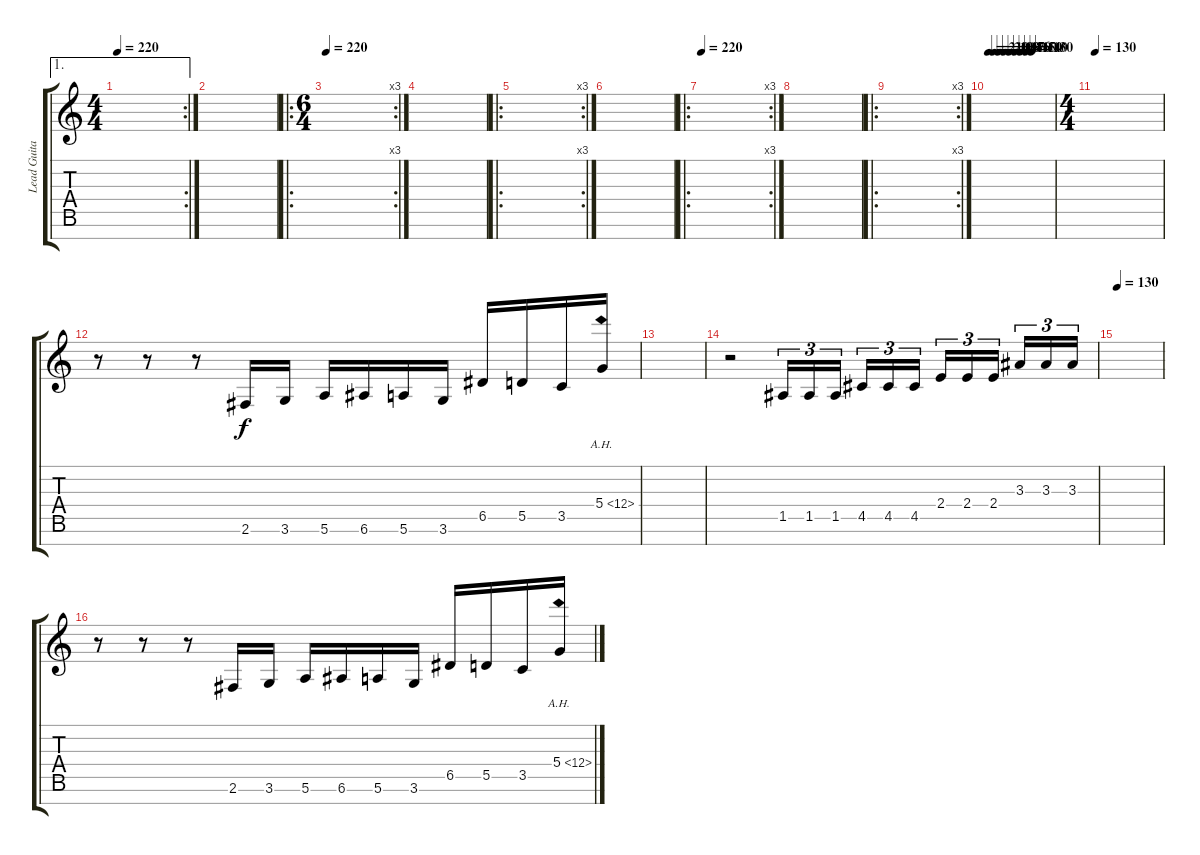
\track ("Lead Guitar" "Lead Guita") {instrument distortionguitar}
\staff {score tabs}
\tuning (E4 B3 G3 D3 A2 E2 B1) {hide}
\ae 1
\rc 2
\ts (4 4)
\tempo 220
\clef g2
\ks c
|
|
\ro
\rc 3
\ts (6 4)
\tempo 220
|
|
\ro
\rc 3
|
|
\ro
\rc 3
\tempo 220
|
|
\ro
\rc 3
|
\tempo 210
\tempo (200 0.08333333333333333)
\tempo (190 0.16666666666666666)
\tempo (180 0.25)
\tempo (170 0.3333333333333333)
\tempo (160 0.4166666666666667)
\tempo (150 0.5)
\tempo (140 0.5833333333333334)
\tempo (130 0.6666666666666666)
|
\ts (4 4)
\tempo 130
|
r.8 r.8 r.8 2.6.16 3.6.16 5.6.16 6.6.16 5.6.16 3.6.16 6.5.16 5.5.16 3.5.16 5.4{ah 7}.16 |
|
r.2 1.5.16{tu (3 2)} 1.5.16{tu (3 2)} 1.5.16{tu (3 2)} 4.5.16{tu (3 2)} 4.5.16{tu (3 2)} 4.5.16{tu (3 2)} 2.4.16{tu (3 2)} 2.4.16{tu (3 2)} 2.4.16{tu (3 2)} 3.3.16{tu (3 2)} 3.3.16{tu (3 2)} 3.3.16{tu (3 2)} |
\tempo 130
|
r.8 r.8 r.8 2.6.16 3.6.16 5.6.16 6.6.16 5.6.16 3.6.16 6.5.16 5.5.16 3.5.16 5.4{ah 7}.16
